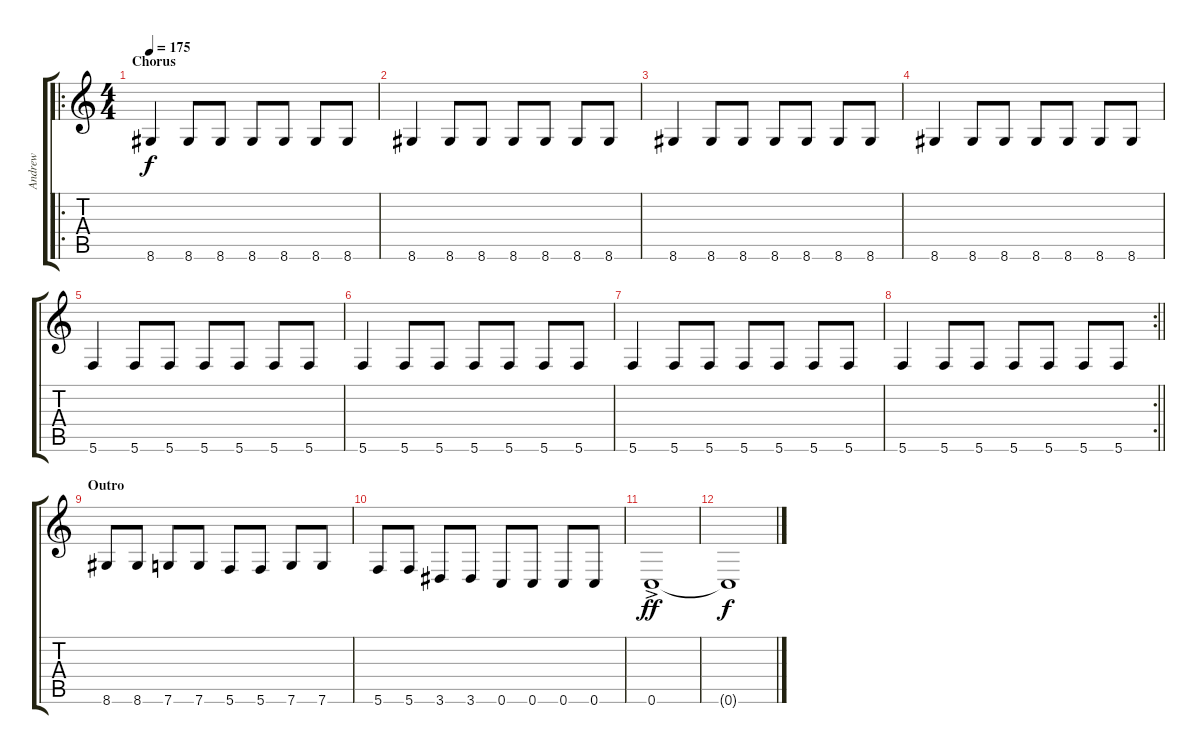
\track ("Andrew" "Andrew") {instrument electricbassfinger}
\staff {score tabs}
\tuning (D4 A3 F3 C3 G2 C2) {hide}
\ro
\ts (4 4)
\section ("" "Chorus")
\tempo 175
\clef g2
\ks c
8.6.4{dy f} 8.6.8 8.6.8 8.6.8 8.6.8 8.6.8 8.6.8 |
8.6.4 8.6.8 8.6.8 8.6.8 8.6.8 8.6.8 8.6.8 |
8.6.4 8.6.8 8.6.8 8.6.8 8.6.8 8.6.8 8.6.8 |
8.6.4 8.6.8 8.6.8 8.6.8 8.6.8 8.6.8 8.6.8 |
5.6.4 5.6.8 5.6.8 5.6.8 5.6.8 5.6.8 5.6.8 |
5.6.4 5.6.8 5.6.8 5.6.8 5.6.8 5.6.8 5.6.8 |
5.6.4 5.6.8 5.6.8 5.6.8 5.6.8 5.6.8 5.6.8 |
\rc 2
\barLineRight lightlight
5.6.4 5.6.8 5.6.8 5.6.8 5.6.8 5.6.8 5.6.8 |
\section ("" "Outro")
8.6.8 8.6.8 7.6.8 7.6.8 5.6.8 5.6.8 7.6.8 7.6.8 |
5.6.8 5.6.8 3.6.8 3.6.8 0.6.8 0.6.8 0.6.8 0.6.8 |
0.6{ac}.1{dy ff} |
0.6{t}.1{dy f}
